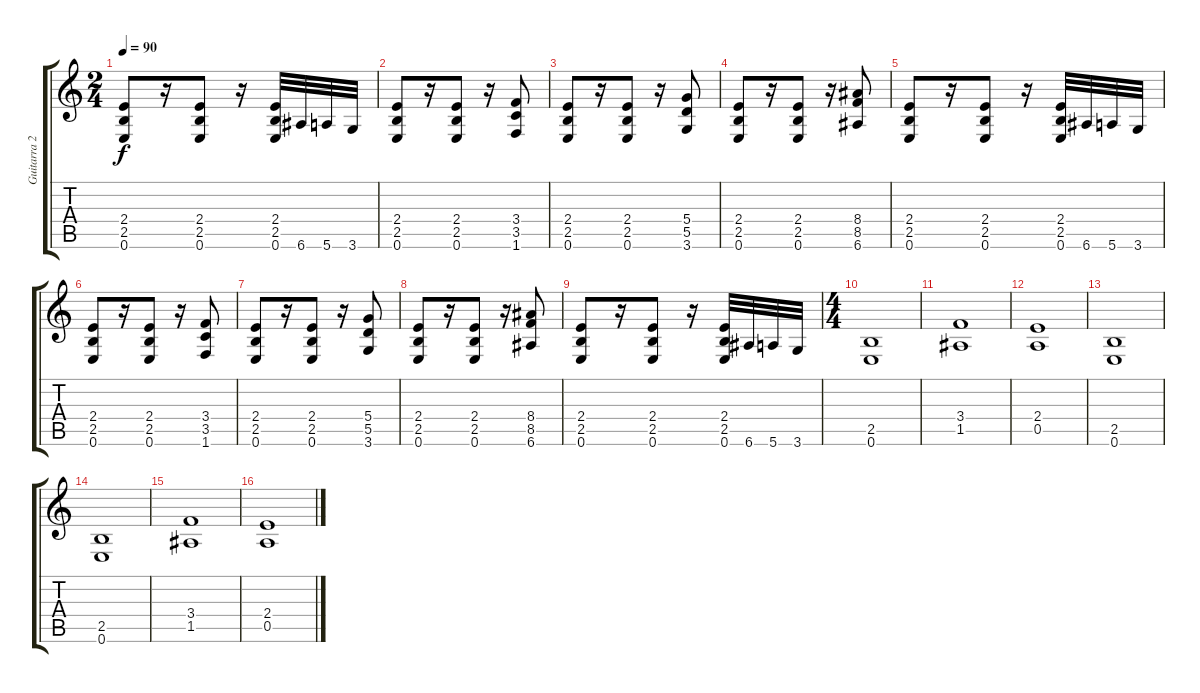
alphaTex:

\track ("Guitarra 2" "Guitarra 2") {instrument distortionguitar}
\staff {score tabs}
\tuning (E4 B3 G3 D3 A2 E2) {hide}
\ts (2 4)
\tempo 90
\clef g2
\ks c
(2.4 2.5 0.6).8{dy f} r.16 (2.4 2.5 0.6).8 r.16 (2.4 2.5 0.6).32 6.6.32 5.6.32 3.6.32 |
(2.4 2.5 0.6).8 r.16 (2.4 2.5 0.6).8 r.16 (3.4 3.5 1.6).8 |
(2.4 2.5 0.6).8 r.16 (2.4 2.5 0.6).8 r.16 (5.4 5.5 3.6).8 |
(2.4 2.5 0.6).8 r.16 (2.4 2.5 0.6).8 r.16 (8.4 8.5 6.6).8 |
(2.4 2.5 0.6).8 r.16 (2.4 2.5 0.6).8 r.16 (2.4 2.5 0.6).32 6.6.32 5.6.32 3.6.32 |
(2.4 2.5 0.6).8 r.16 (2.4 2.5 0.6).8 r.16 (3.4 3.5 1.6).8 |
(2.4 2.5 0.6).8 r.16 (2.4 2.5 0.6).8 r.16 (5.4 5.5 3.6).8 |
(2.4 2.5 0.6).8 r.16 (2.4 2.5 0.6).8 r.16 (8.4 8.5 6.6).8 |
(2.4 2.5 0.6).8 r.16 (2.4 2.5 0.6).8 r.16 (2.4 2.5 0.6).32 6.6.32 5.6.32 3.6.32 |
\ts (4 4)
(2.5 0.6).1 |
(3.4 1.5).1 |
(2.4 0.5).1 |
(2.5 0.6).1 |
(2.5 0.6).1 |
(3.4 1.5).1 |
(2.4 0.5).1
